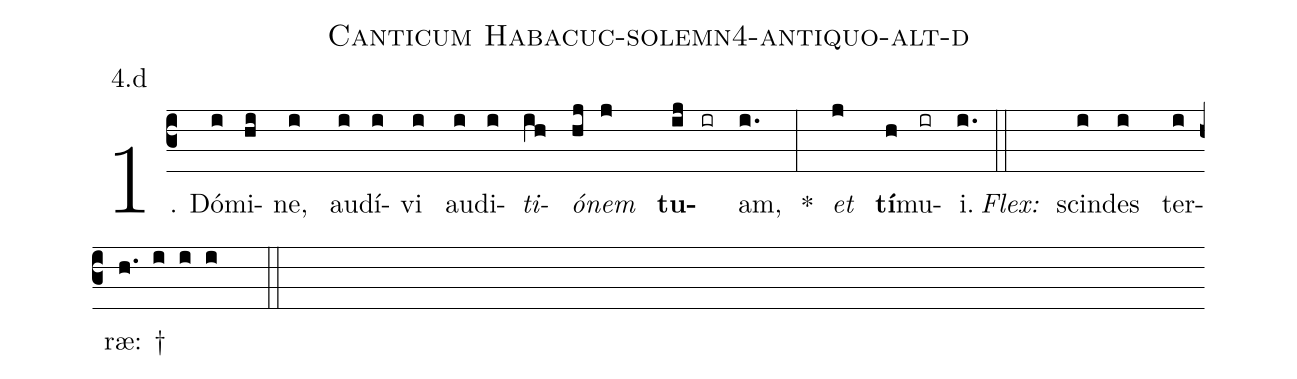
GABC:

name: Canticum Habacuc-solemn4-antiquo-alt-d;
annotation: 4.d;
%%
(c3)1. Dó(i)mi(hi)ne,(i) au(i)dí(i)vi(i) au(i)di(i)<i>ti</i>(ih)<i>ó</i>(hj)<i>nem</i>(j) <b>tu</b>(ij ir)am,(i.) *(:) <i>et</i>(j) <b>tí</b>(h)mu(ir)i.(i.) (::)
<i>Flex:</i>()  scin(i)des(i) ter(i)ræ: †(h. i i i  ::)
